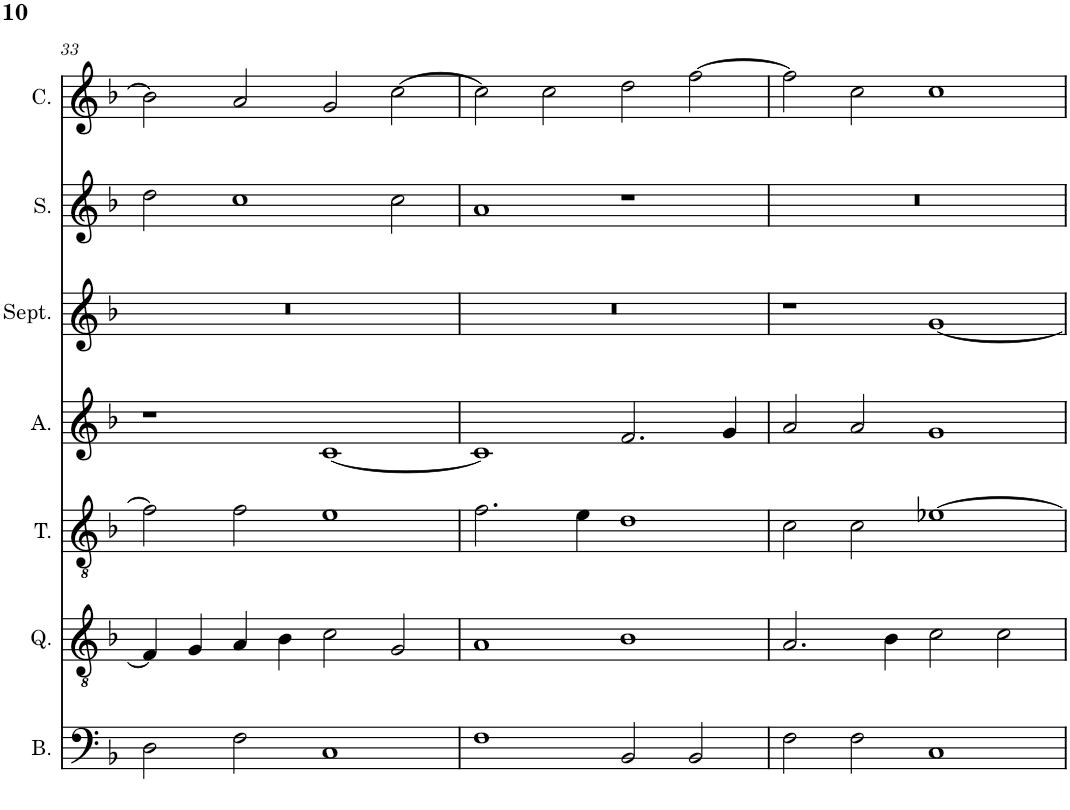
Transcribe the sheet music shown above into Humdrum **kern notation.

**kern	**kern	**kern	**kern	**kern	**kern	**kern
*part7	*part6	*part5	*part4	*part3	*part2	*part1
*staff7	*staff6	*staff5	*staff4	*staff3	*staff2	*staff1
*I"Bassus	*I"Quintus	*I"Tenor	*I"Altus	*I"Septimus	*I"Sextus	*I"Cantus
*I'B.	*I'Q.	*I'T.	*I'A.	*I'Sept.	*I'S.	*I'C.
!!LO:PB:g=z
*clefF4	*clefGv2	*clefGv2	*clefG2	*clefG2	*clefG2	*clefG2
*k[b-]	*k[b-]	*k[b-]	*k[b-]	*k[b-]	*k[b-]	*k[b-]
*F:	*F:	*F:	*F:	*F:	*F:	*F:
*M4/2	*M4/2	*M4/2	*M4/2	*M4/2	*M4/2	*M4/2
=33	=33	=33	=33	=33	=33	=33
2D\	4F/]	2f\]	1r	0r	2dd\	2b-\]
.	4G/	.	.	.	.	.
2F\	4A/	2f\	.	.	1cc	2a/
.	4B-\	.	.	.	.	.
1C	2c\	1e	[1c	.	.	2g/
.	2G/	.	.	.	2cc\	[2cc\
=34	=34	=34	=34	=34	=34	=34
1F	1A	2.f\	1c]	0r	1a	2cc\]
.	.	.	.	.	.	2cc\
.	.	4e\	.	.	.	.
2BB-/	1B-	1d	2.f/	.	1r	2dd\
2BB-/	.	.	.	.	.	[2ff\
.	.	.	4g/	.	.	.
=35	=35	=35	=35	=35	=35	=35
2F\	2.A/	2c\	2a/	1r	0r	2ff\]
2F\	.	2c\	2a/	.	.	2cc\
.	4B-\	.	.	.	.	.
1C	2c\	[1e-X	1g	[1g	.	1cc
.	2c\	.	.	.	.	.
=	=	=	=	=	=	=
*-	*-	*-	*-	*-	*-	*-
